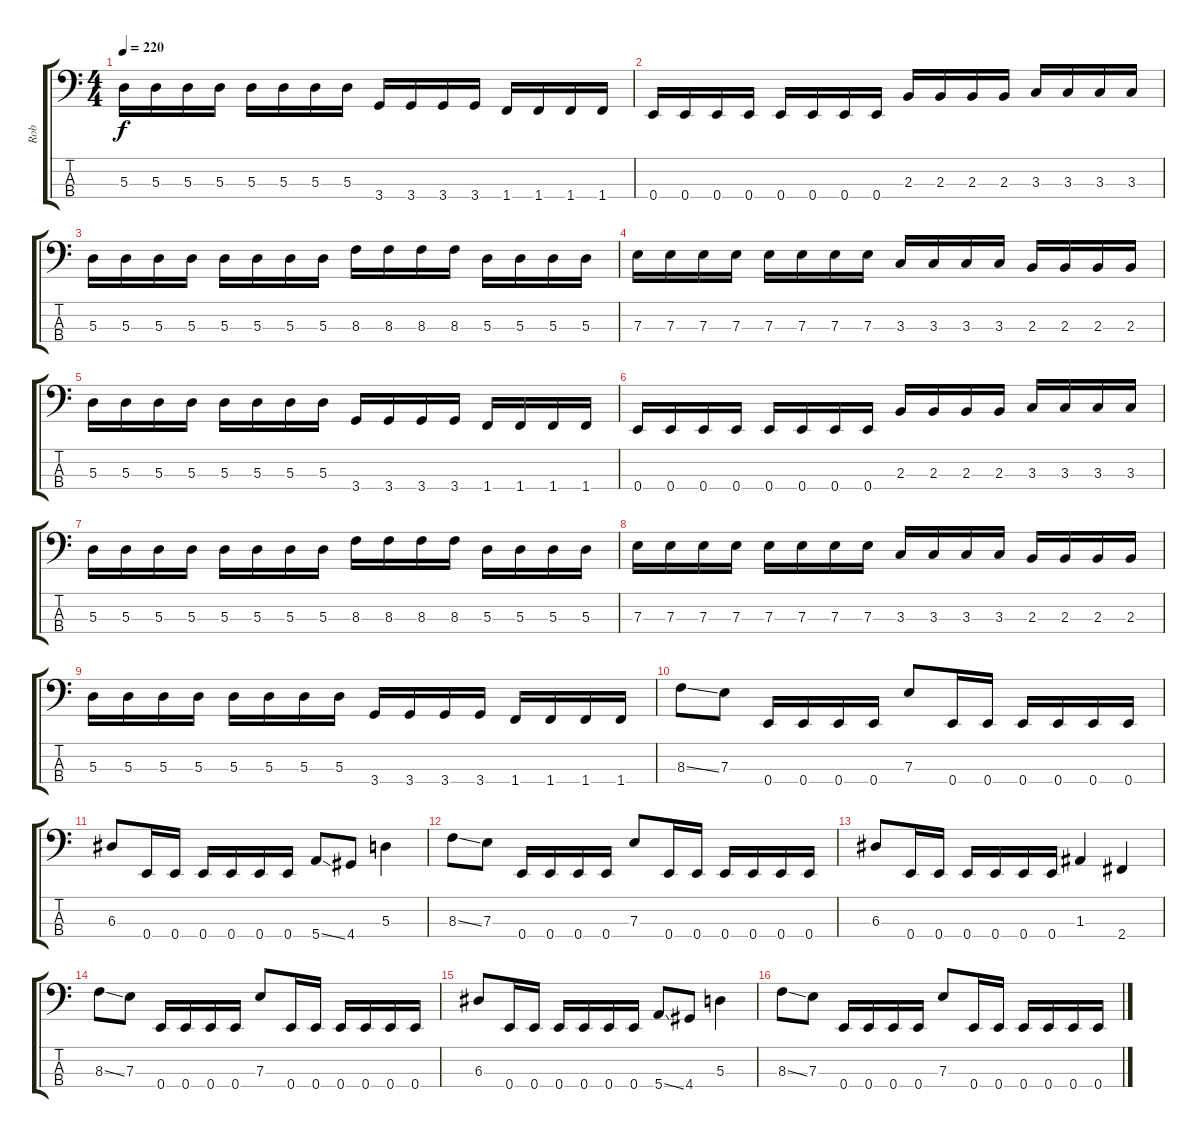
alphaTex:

\track ("Rob" "Rob") {instrument electricbasspick}
\staff {score tabs}
\tuning (G2 D2 A1 E1) {hide}
\ts (4 4)
\tempo 220
\clef f4
\ks c
5.3.16{dy f} 5.3.16 5.3.16 5.3.16 5.3.16 5.3.16 5.3.16 5.3.16 3.4.16 3.4.16 3.4.16 3.4.16 1.4.16 1.4.16 1.4.16 1.4.16 |
0.4.16 0.4.16 0.4.16 0.4.16 0.4.16 0.4.16 0.4.16 0.4.16 2.3.16 2.3.16 2.3.16 2.3.16 3.3.16 3.3.16 3.3.16 3.3.16 |
5.3.16 5.3.16 5.3.16 5.3.16 5.3.16 5.3.16 5.3.16 5.3.16 8.3.16 8.3.16 8.3.16 8.3.16 5.3.16 5.3.16 5.3.16 5.3.16 |
7.3.16 7.3.16 7.3.16 7.3.16 7.3.16 7.3.16 7.3.16 7.3.16 3.3.16 3.3.16 3.3.16 3.3.16 2.3.16 2.3.16 2.3.16 2.3.16 |
5.3.16 5.3.16 5.3.16 5.3.16 5.3.16 5.3.16 5.3.16 5.3.16 3.4.16 3.4.16 3.4.16 3.4.16 1.4.16 1.4.16 1.4.16 1.4.16 |
0.4.16 0.4.16 0.4.16 0.4.16 0.4.16 0.4.16 0.4.16 0.4.16 2.3.16 2.3.16 2.3.16 2.3.16 3.3.16 3.3.16 3.3.16 3.3.16 |
5.3.16 5.3.16 5.3.16 5.3.16 5.3.16 5.3.16 5.3.16 5.3.16 8.3.16 8.3.16 8.3.16 8.3.16 5.3.16 5.3.16 5.3.16 5.3.16 |
7.3.16 7.3.16 7.3.16 7.3.16 7.3.16 7.3.16 7.3.16 7.3.16 3.3.16 3.3.16 3.3.16 3.3.16 2.3.16 2.3.16 2.3.16 2.3.16 |
5.3.16 5.3.16 5.3.16 5.3.16 5.3.16 5.3.16 5.3.16 5.3.16 3.4.16 3.4.16 3.4.16 3.4.16 1.4.16 1.4.16 1.4.16 1.4.16 |
8.3{ss}.8 7.3.8 0.4.16 0.4.16 0.4.16 0.4.16 7.3.8 0.4.16 0.4.16 0.4.16 0.4.16 0.4.16 0.4.16 |
6.3.8 0.4.16 0.4.16 0.4.16 0.4.16 0.4.16 0.4.16 5.4{ss}.8 4.4.8 5.3.4 |
8.3{ss}.8 7.3.8 0.4.16 0.4.16 0.4.16 0.4.16 7.3.8 0.4.16 0.4.16 0.4.16 0.4.16 0.4.16 0.4.16 |
6.3.8 0.4.16 0.4.16 0.4.16 0.4.16 0.4.16 0.4.16 1.3.4 2.4.4 |
8.3{ss}.8 7.3.8 0.4.16 0.4.16 0.4.16 0.4.16 7.3.8 0.4.16 0.4.16 0.4.16 0.4.16 0.4.16 0.4.16 |
6.3.8 0.4.16 0.4.16 0.4.16 0.4.16 0.4.16 0.4.16 5.4{ss}.8 4.4.8 5.3.4 |
8.3{ss}.8 7.3.8 0.4.16 0.4.16 0.4.16 0.4.16 7.3.8 0.4.16 0.4.16 0.4.16 0.4.16 0.4.16 0.4.16
